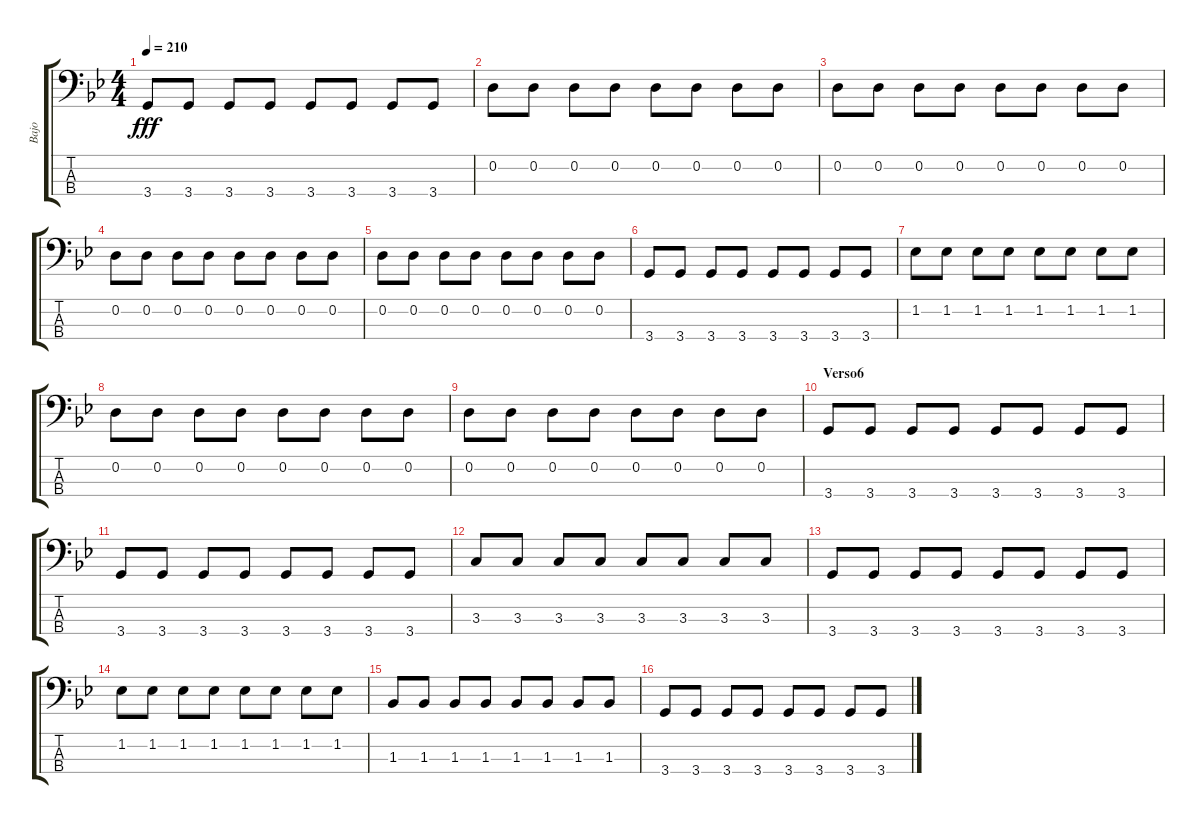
\track ("Bajo" "Bajo") {instrument electricbassfinger}
\staff {score tabs}
\tuning (G2 D2 A1 E1) {hide}
\ts (4 4)
\tempo 210
\clef f4
\ks gminor
3.4.8{dy fff} 3.4.8 3.4.8 3.4.8 3.4.8 3.4.8 3.4.8 3.4.8 |
0.2.8 0.2.8 0.2.8 0.2.8 0.2.8 0.2.8 0.2.8 0.2.8 |
0.2.8 0.2.8 0.2.8 0.2.8 0.2.8 0.2.8 0.2.8 0.2.8 |
0.2.8 0.2.8 0.2.8 0.2.8 0.2.8 0.2.8 0.2.8 0.2.8 |
0.2.8 0.2.8 0.2.8 0.2.8 0.2.8 0.2.8 0.2.8 0.2.8 |
3.4.8 3.4.8 3.4.8 3.4.8 3.4.8 3.4.8 3.4.8 3.4.8 |
1.2.8 1.2.8 1.2.8 1.2.8 1.2.8 1.2.8 1.2.8 1.2.8 |
0.2.8 0.2.8 0.2.8 0.2.8 0.2.8 0.2.8 0.2.8 0.2.8 |
0.2.8 0.2.8 0.2.8 0.2.8 0.2.8 0.2.8 0.2.8 0.2.8 |
\section ("" "Verso6")
3.4.8 3.4.8 3.4.8 3.4.8 3.4.8 3.4.8 3.4.8 3.4.8 |
3.4.8 3.4.8 3.4.8 3.4.8 3.4.8 3.4.8 3.4.8 3.4.8 |
3.3.8 3.3.8 3.3.8 3.3.8 3.3.8 3.3.8 3.3.8 3.3.8 |
3.4.8 3.4.8 3.4.8 3.4.8 3.4.8 3.4.8 3.4.8 3.4.8 |
1.2.8 1.2.8 1.2.8 1.2.8 1.2.8 1.2.8 1.2.8 1.2.8 |
1.3.8 1.3.8 1.3.8 1.3.8 1.3.8 1.3.8 1.3.8 1.3.8 |
3.4.8 3.4.8 3.4.8 3.4.8 3.4.8 3.4.8 3.4.8 3.4.8
